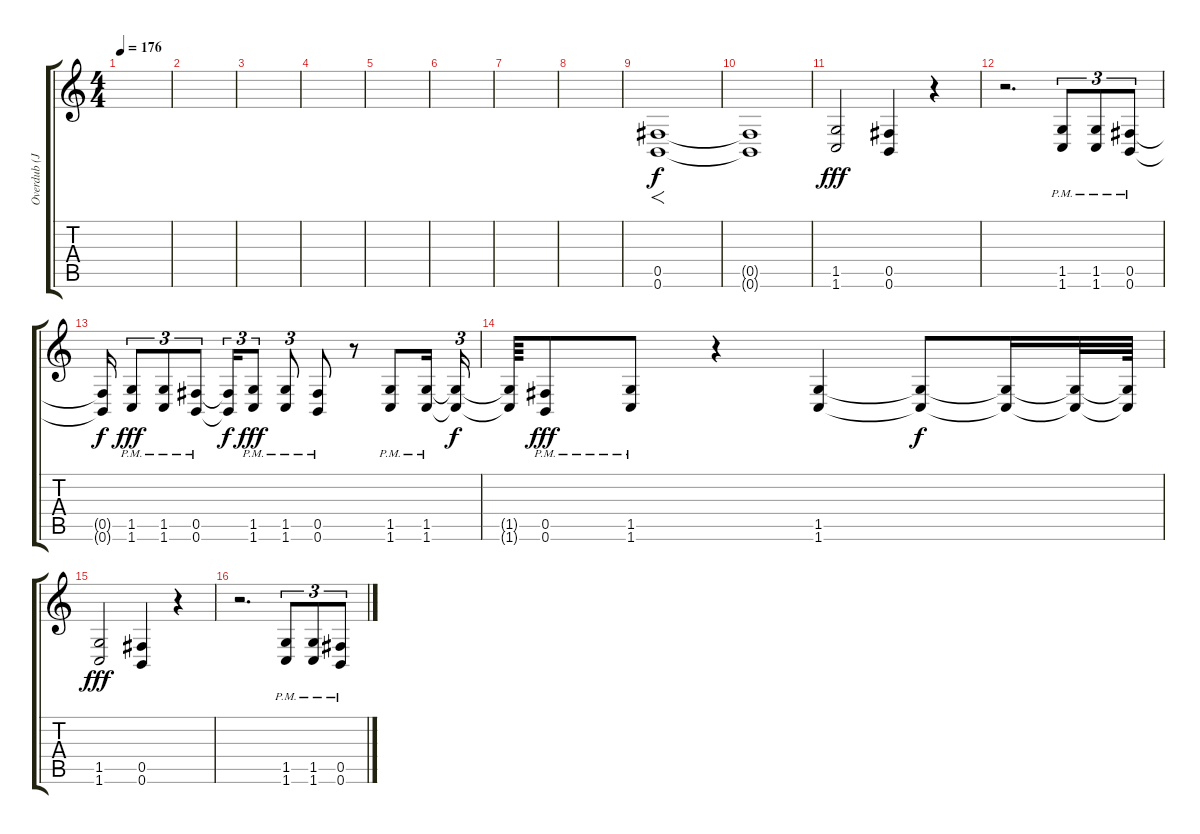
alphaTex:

\track ("Overdub (James)" "Overdub (J") {instrument overdrivenguitar}
\staff {score tabs}
\tuning (Db4 Ab3 E3 B2 Gb2 B1) {hide}
\ts (4 4)
\tempo 176
\clef g2
\ks c
|
|
|
|
|
|
|
|
(0.5 0.6).1{f volume 16} |
(0.5{t} 0.6{t}).1{dy f} |
(1.5 1.6).2{dy fff volume 14} (0.5 0.6).4 r.4 |
r.2{d} (1.5{pm} 1.6{pm}).8{tu (3 2)} (1.5{pm} 1.6{pm}).8{tu (3 2)} (0.5{pm} 0.6{pm}).8{tu (3 2)} |
(0.5{t} 0.6{t}).16{dy f} (1.5{pm} 1.6{pm}).8{tu (3 2) dy fff} (1.5{pm} 1.6{pm}).8{tu (3 2)} (0.5{pm} 0.6{pm}).8{tu (3 2)} (0.5{t} 0.6{t}).16{tu (3 2) dy f} (1.5{pm} 1.6{pm}).8{tu (3 2) dy fff} (1.5{pm} 1.6{pm}).8{tu (3 2)} (0.5{pm} 0.6{pm}).8 r.8 (1.5{pm} 1.6{pm}).8 (1.5{pm} 1.6{pm}).16 (1.5{t} 1.6{t}).16{tu (3 2) dy f} |
(1.5{t} 1.6{t}).64 (0.5{pm} 0.6{pm}).8{dy fff} (1.5{pm} 1.6{pm}).8 r.4 (1.5 1.6).4 (1.5{t} 1.6{t}).8{dy f} (1.5{t} 1.6{t}).16 (1.5{t} 1.6{t}).32 (1.5{t} 1.6{t}).64 |
(1.5 1.6).2{dy fff volume 14} (0.5 0.6).4 r.4 |
r.2{d} (1.5{pm} 1.6{pm}).8{tu (3 2)} (1.5{pm} 1.6{pm}).8{tu (3 2)} (0.5{pm} 0.6{pm}).8{tu (3 2)}
